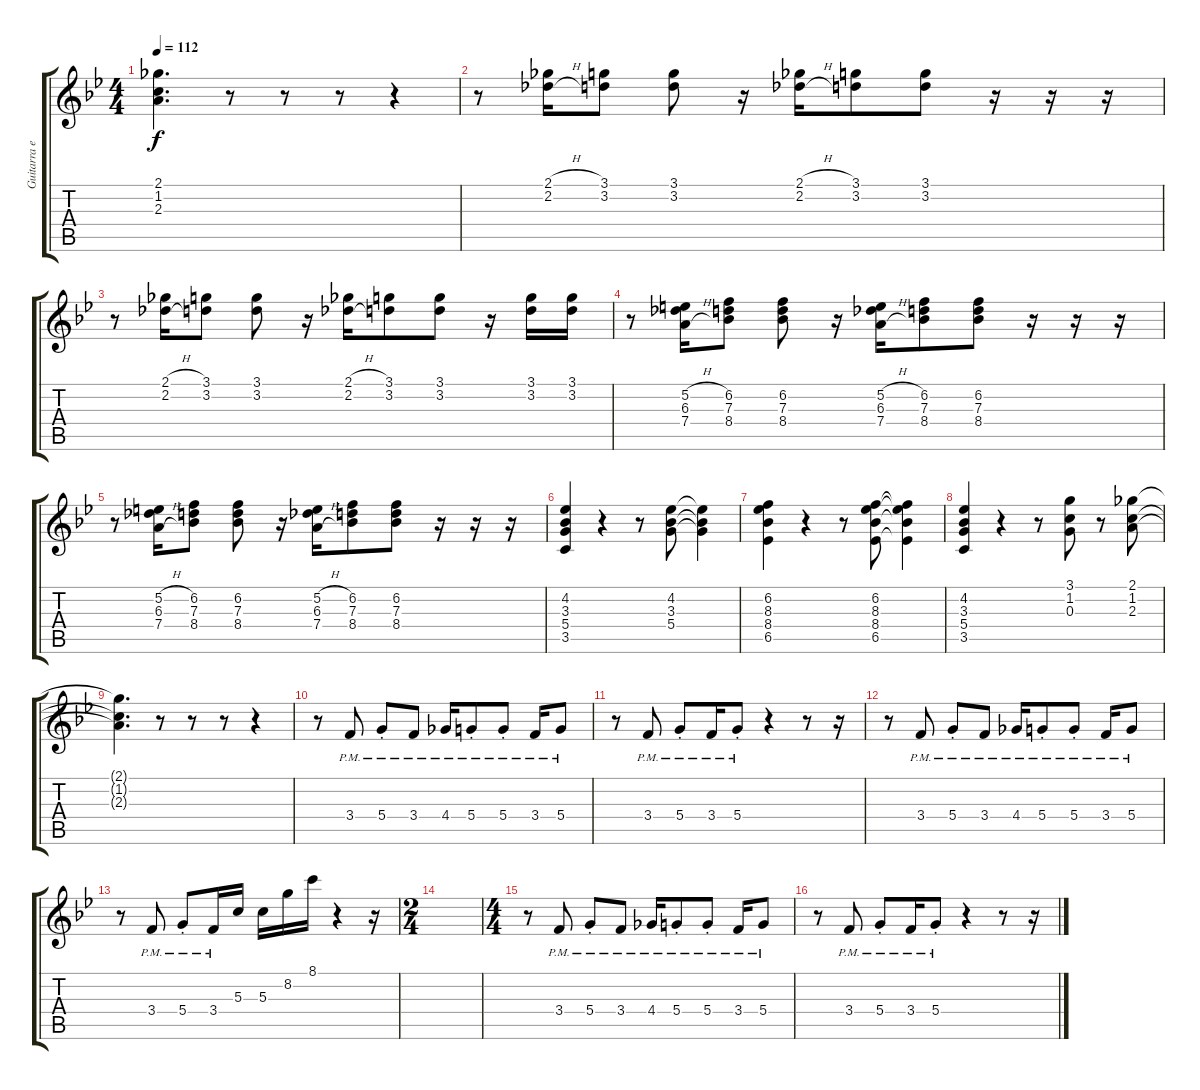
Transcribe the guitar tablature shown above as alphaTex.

\track ("Guitarra eléctrica" "Guitarra e") {instrument electricguitarclean}
\staff {score tabs}
\tuning (E4 B3 G3 D3 A2 E2) {hide}
\ts (4 4)
\tempo 112
\clef g2
\ks bb
(2.1{t} 1.2{t} 2.3{t}).4{d dy f} r.8 r.8 r.8 r.4 |
r.8 (2.1{h} 2.2{h}).16 (3.1 3.2).8 (3.1 3.2).8 r.16 (2.1{h} 2.2{h}).16 (3.1 3.2).8 (3.1 3.2).8 r.16 r.16 r.16 |
r.8 (2.1{h} 2.2{h}).16 (3.1 3.2).8 (3.1 3.2).8 r.16 (2.1{h} 2.2{h}).16 (3.1 3.2).8 (3.1 3.2).8 r.16 (3.1 3.2).16 (3.1 3.2).16 |
r.8 (5.2{h} 6.3{h} 7.4{h}).16 (6.2 7.3 8.4).8 (6.2 7.3 8.4).8 r.16 (5.2{h} 6.3{h} 7.4{h}).16 (6.2 7.3 8.4).8 (6.2 7.3 8.4).8 r.16 r.16 r.16 |
r.8 (5.2{h} 6.3{h} 7.4{h}).16 (6.2 7.3 8.4).8 (6.2 7.3 8.4).8 r.16 (5.2{h} 6.3{h} 7.4{h}).16 (6.2 7.3 8.4).8 (6.2 7.3 8.4).8 r.16 r.16 r.16 |
(4.2 3.3 5.4 3.5).4 r.4 r.8 (4.2 3.3 5.4).8 (4.2{t} 3.3{t} 5.4{t}).4 |
(6.2 8.3 8.4 6.5).4 r.4 r.8 (6.2 8.3 8.4 6.5).8 (6.2{t} 8.3{t} 8.4{t} 6.5{t}).4 |
(4.2 3.3 5.4 3.5).4 r.4 r.8 (3.1 1.2 0.3).8 r.8 (2.1 1.2 2.3).8 |
(2.1{t} 1.2{t} 2.3{t}).4{d} r.8 r.8 r.8 r.4 |
r.8 3.4{pm}.8 5.4{pm st}.8 3.4{pm}.8 4.4{pm}.16 5.4{pm st}.8 5.4{pm st}.8 3.4{pm}.16 5.4{pm}.8 |
r.8 3.4{pm}.8 5.4{pm st}.8 3.4{pm}.16 5.4{pm st}.8 r.4 r.8 r.16 |
r.8 3.4{pm}.8 5.4{pm st}.8 3.4{pm}.8 4.4{pm}.16 5.4{pm st}.8 5.4{pm st}.8 3.4{pm}.16 5.4{pm}.8 |
r.8 3.4{pm}.8 5.4{pm st}.8 3.4{pm}.16 5.3.16 5.3.16 8.2.16 8.1.16 r.4 r.16 |
\ts (2 4)
|
\ts (4 4)
r.8 3.4{pm}.8 5.4{pm st}.8 3.4{pm}.8 4.4{pm}.16 5.4{pm st}.8 5.4{pm st}.8 3.4{pm}.16 5.4{pm}.8 |
r.8 3.4{pm}.8 5.4{pm st}.8 3.4{pm}.16 5.4{pm st}.8 r.4 r.8 r.16
